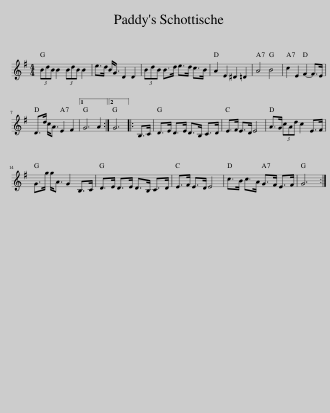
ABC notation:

X:1
L:1/8
M:4/4
I:linebreak $
K:G
V:1 treble
V:1
 (3BdB B2 (3BdB B2 | e>d B<G D2 D2 | (3BdB B>d e>d c>B | A2 E2 ^D2 =D2 | A4 B4 | %5
 c2 E2 F2- F>E |$ D>d c<A E2 F2 |1 G6 A2 :|2 G6 |: B,>C | %10
 D>E D>E D>B, C>D | E>F E>D E4 | A>G (3cAd c2 E>F |$ G>g g<A G2 B,>C | D>E D>E D>B, C>D | %15
 E>F E>D E4 | c>B c>A G>F E>F | G6 :| %18
